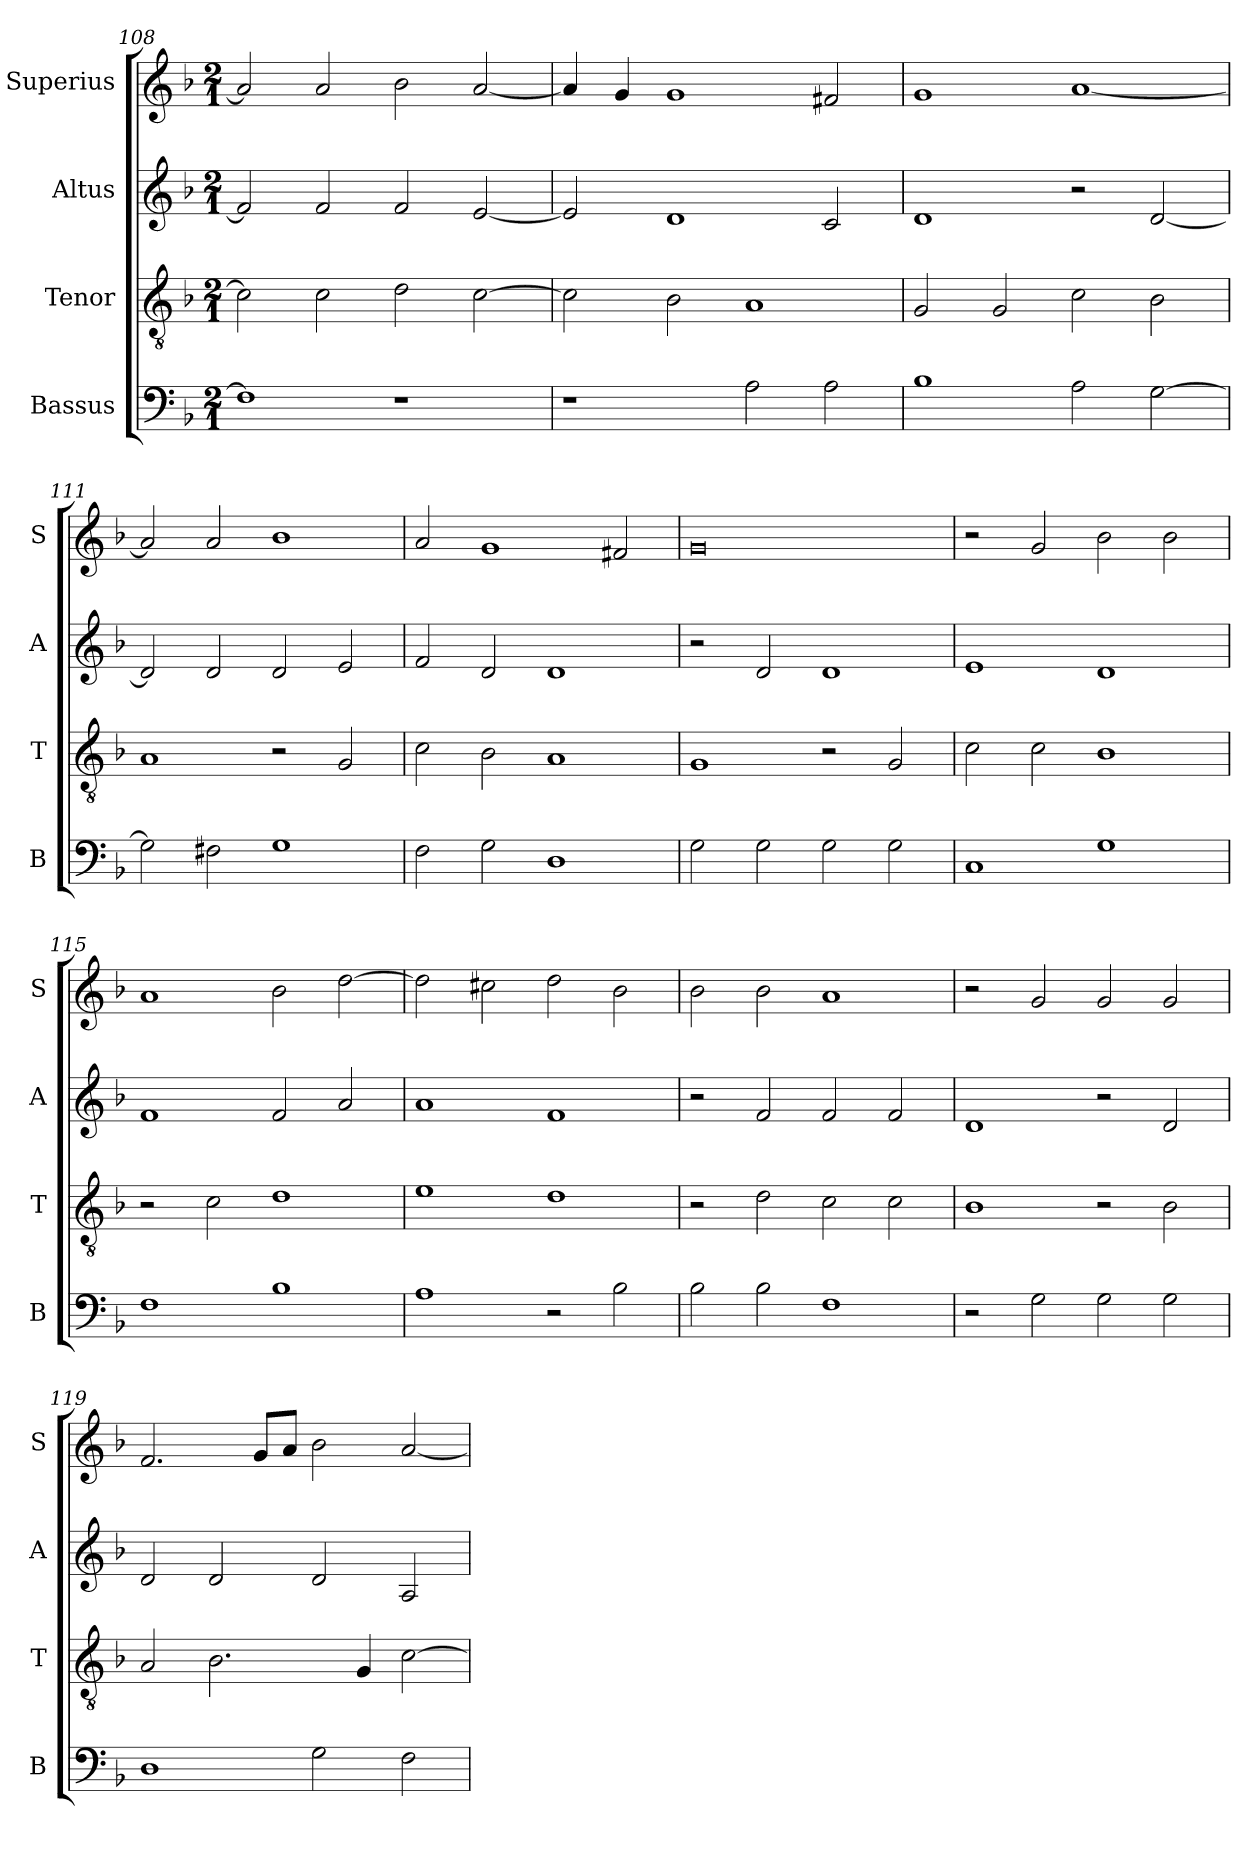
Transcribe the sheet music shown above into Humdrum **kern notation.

**kern	**kern	**kern	**kern
*part4	*part3	*part2	*part1
*staff4	*staff3	*staff2	*staff1
*I"Bassus	*I"Tenor	*I"Altus	*I"Superius
*I'B	*I'T	*I'A	*I'S
*clefF4	*clefGv2	*clefG2	*clefG2
*k[b-]	*k[b-]	*k[b-]	*k[b-]
*F:	*F:	*F:	*F:
*M2/1	*M2/1	*M2/1	*M2/1
=108	=108	=108	=108
1F]	2c]	2f]	2a]
.	2c	2f	2a
1r	2d	2f	2b-
.	[2c	[2e	[2a
=109	=109	=109	=109
1r	2c]	2e]	4a]
.	.	.	4g
.	2B-	1d	1g
2A	1A	.	.
2A	.	2c	2f#X
=110	=110	=110	=110
1B-	2G	1d	1g
.	2G	.	.
2A	2c	2r	[1a
[2G	2B-	[2d	.
=111	=111	=111	=111
2G]	1A	2d]	2a]
2F#X	.	2d	2a
1G	2r	2d	1b-
.	2G	2e	.
=112	=112	=112	=112
2F	2c	2f	2a
2G	2B-	2d	1g
1D	1A	1d	.
.	.	.	2f#X
=113	=113	=113	=113
2G	1G	2r	0g
2G	.	2d	.
2G	2r	1d	.
2G	2G	.	.
=114	=114	=114	=114
1C	2c	1e	2r
.	2c	.	2g
1G	1B-	1d	2b-
.	.	.	2b-
=115	=115	=115	=115
1F	2r	1f	1a
.	2c	.	.
1B-	1d	2f	2b-
.	.	2a	[2dd
=116	=116	=116	=116
1A	1e	1a	2dd]
.	.	.	2cc#X
2r	1d	1f	2dd
2B-	.	.	2b-
=117	=117	=117	=117
2B-	2r	2r	2b-
2B-	2d	2f	2b-
1F	2c	2f	1a
.	2c	2f	.
=118	=118	=118	=118
2r	1B-	1d	2r
2G	.	.	2g
2G	2r	2r	2g
2G	2B-	2d	2g
=119	=119	=119	=119
1D	2A	2d	2.f
.	2.B-	2d	.
.	.	.	8gL
.	.	.	8aJ
2G	.	2d	2b-
.	4G	.	.
2F	[2c	2A	[2a
=	=	=	=
*-	*-	*-	*-
